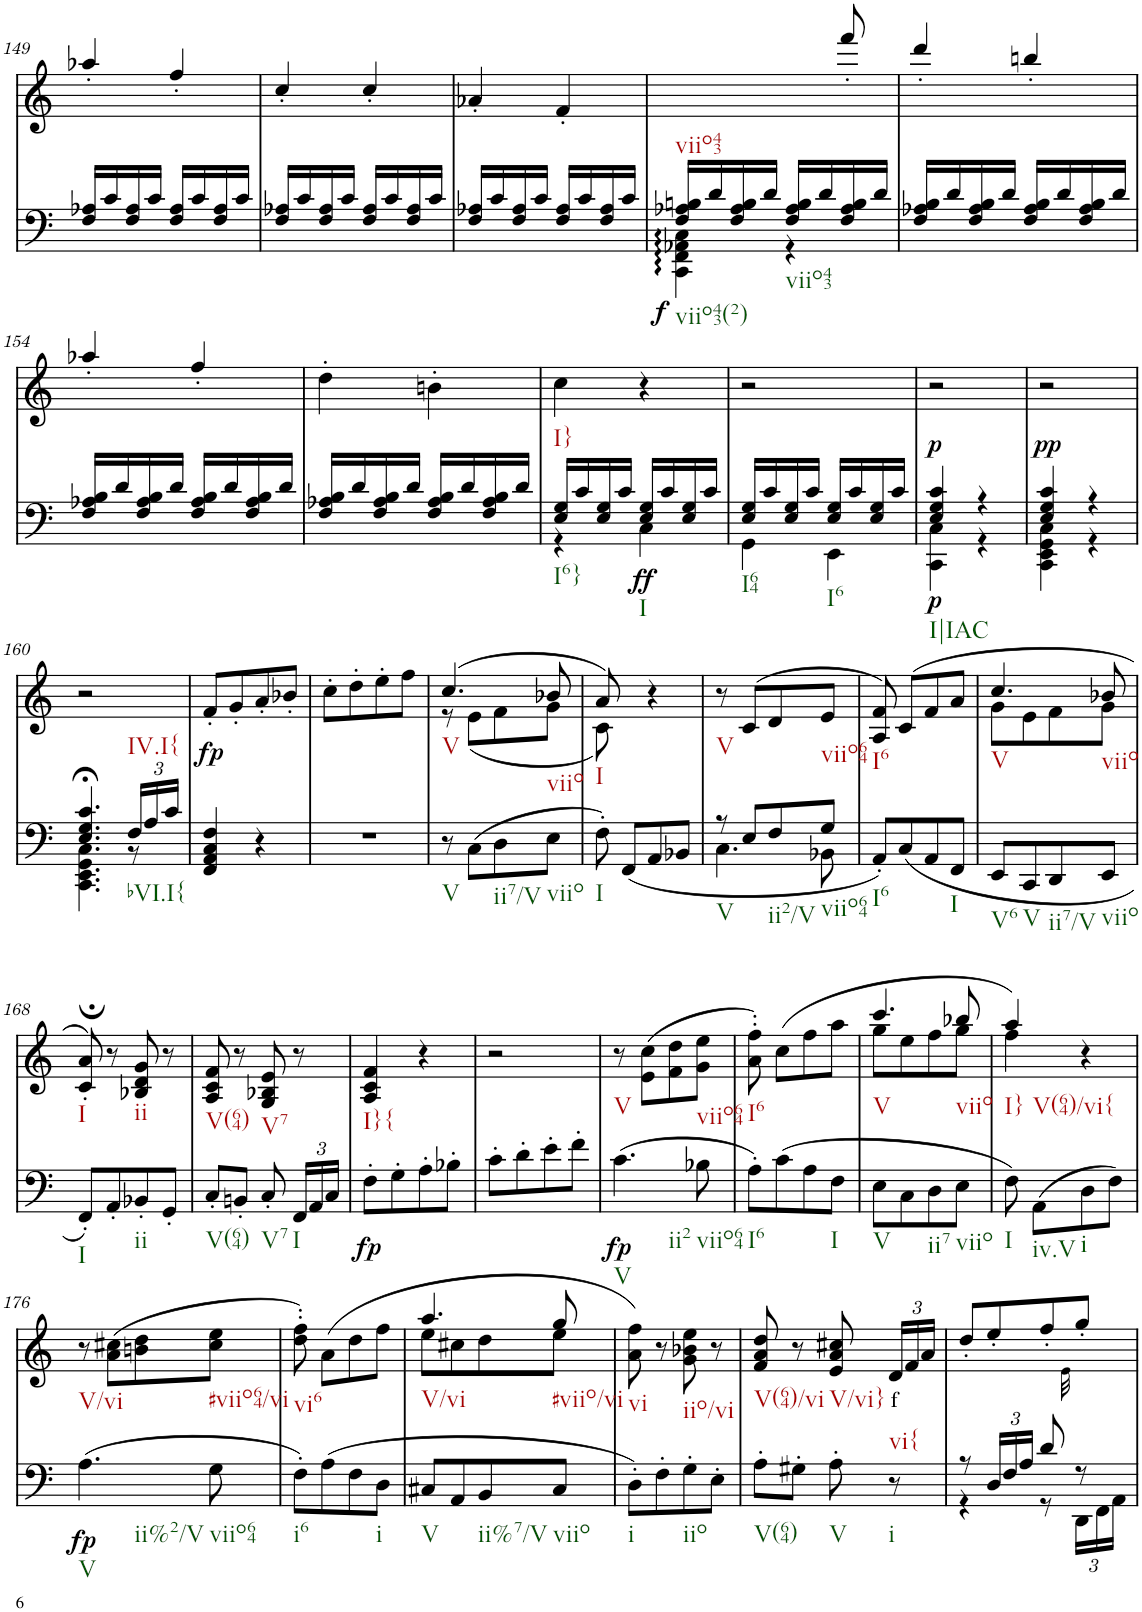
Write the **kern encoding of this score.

**kern	**dynam	**kern	**text	**dynam
*part2	*part2	*part1	*part1	*part1
*staff2	*staff2	*staff1	*staff1	*staff1
*I"piano	*	*I"piano	*	*
*I'Pno	*	*I'Pno	*	*
!!LO:PB:g=z
*clefF4	*	*clefG2	*	*
*k[]	*	*k[]	*	*
*M2/4	*	*M2/4	*	*
=149	=149	=149	=149	=149
16F/ 16A-X/LL	.	4aa-X'/	.	.
16c/	.	.	.	.
16F/ 16A-/	.	.	.	.
16c/JJ	.	.	.	.
16F/ 16A-/LL	.	4ff'/	.	.
16c/	.	.	.	.
16F/ 16A-/	.	.	.	.
16c/JJ	.	.	.	.
=150	=150	=150	=150	=150
16F/ 16A-X/LL	.	4cc'/	.	.
16c/	.	.	.	.
16F/ 16A-/	.	.	.	.
16c/JJ	.	.	.	.
16F/ 16A-/LL	.	4cc'/	.	.
16c/	.	.	.	.
16F/ 16A-/	.	.	.	.
16c/JJ	.	.	.	.
=151	=151	=151	=151	=151
16F/ 16A-X/LL	.	4a-X'/	.	.
16c/	.	.	.	.
16F/ 16A-/	.	.	.	.
16c/JJ	.	.	.	.
16F/ 16A-/LL	.	4f'/	.	.
16c/	.	.	.	.
16F/ 16A-/	.	.	.	.
16c/JJ	.	.	.	.
=152	=152	=152	=152	=152
*^	*	*	*	*
!	!	!LO:DY:b	!	!	!
16F/ 16A-X/ 16Bn/LL	4CC\ 4FF\ 4AA-X\ 4C\	f	4.ryy	.	.
16d/	.	.	.	.	.
16F/ 16A-/ 16B/	.	.	.	.	.
16d/JJ	.	.	.	.	.
16F/ 16A-/ 16B/LL	4r	.	.	.	.
16d/	.	.	.	.	.
16F/ 16A-/ 16B/	.	.	8fff'/	.	.
16d/JJ	.	.	.	.	.
*v	*v	*	*	*	*
=153	=153	=153	=153	=153
16F/ 16A-X/ 16B/LL	.	4ddd'/	.	.
16d/	.	.	.	.
16F/ 16A-/ 16B/	.	.	.	.
16d/JJ	.	.	.	.
16F/ 16A-/ 16B/LL	.	4bbn'/	.	.
16d/	.	.	.	.
16F/ 16A-/ 16B/	.	.	.	.
16d/JJ	.	.	.	.
!!LO:LB:g=z
=154	=154	=154	=154	=154
16F/ 16A-X/ 16B/LL	.	4aa-X'/	.	.
16d/	.	.	.	.
16F/ 16A-/ 16B/	.	.	.	.
16d/JJ	.	.	.	.
16F/ 16A-/ 16B/LL	.	4ff'/	.	.
16d/	.	.	.	.
16F/ 16A-/ 16B/	.	.	.	.
16d/JJ	.	.	.	.
=155	=155	=155	=155	=155
16F/ 16A-X/ 16B/LL	.	4dd'\	.	.
16d/	.	.	.	.
16F/ 16A-/ 16B/	.	.	.	.
16d/JJ	.	.	.	.
16F/ 16A-/ 16B/LL	.	4bn'\	.	.
16d/	.	.	.	.
16F/ 16A-/ 16B/	.	.	.	.
16d/JJ	.	.	.	.
=156	=156	=156	=156	=156
*^	*	*	*	*
16E/ 16G/LL	4r	.	4cc\	.	.
16c/	.	.	.	.	.
16E/ 16G/	.	.	.	.	.
16c/JJ	.	.	.	.	.
!	!	!LO:DY:b	!	!	!
16E/ 16G/LL	4C\	ff	4r	.	.
16c/	.	.	.	.	.
16E/ 16G/	.	.	.	.	.
16c/JJ	.	.	.	.	.
=157	=157	=157	=157	=157	=157
16E/ 16G/LL	4GG\	.	2r	.	.
16c/	.	.	.	.	.
16E/ 16G/	.	.	.	.	.
16c/JJ	.	.	.	.	.
16E/ 16G/LL	4EE\	.	.	.	.
16c/	.	.	.	.	.
16E/ 16G/	.	.	.	.	.
16c/JJ	.	.	.	.	.
=158	=158	=158	=158	=158	=158
!	!	!LO:DY:b	!	!	!LO:DY:b
4E/ 4G/ 4c/	4CC\ 4C\	p	2r	.	p
4r	4r	.	.	.	.
=159	=159	=159	=159	=159	=159
!	!	!	!	!	!LO:DY:b
4E/ 4G/ 4c/	4CC\ 4EE\ 4GG\ 4C\	.	2r	.	pp
4r	4r	.	.	.	.
!!LO:LB:g=z
=160	=160	=160	=160	=160	=160
4.E/;< 4.G/;< 4.c/;<	4.CC\; 4.EE\; 4.GG\; 4.C\;	.	2r	.	.
*Xbrackettup	*	*	*	*	*
24F/LL	8r	.	.	.	.
24A/	.	.	.	.	.
24c/JJ	.	.	.	.	.
*v	*v	*	*	*	*
=161	=161	=161	=161	=161
!	!	!	!	!LO:DY:b
4FF/ 4AA/ 4C/ 4F/	.	8f'/L	.	fp
.	.	8g'/	.	.
4r	.	8a'/	.	.
.	.	8b-X'/J	.	.
=162	=162	=162	=162	=162
2r	.	8cc'\L	.	.
.	.	8dd'\	.	.
.	.	8ee'\	.	.
.	.	8ff\J	.	.
=163	=163	=163	=163	=163
*	*	*^	*	*
8r	.	(4.cc/	8r	.	.
(8C\L	.	.	(8e\L	.	.
8D\	.	.	8f\	.	.
8E\J	.	8b-X/	8g\J	.	.
=164	=164	=164	=164	=164	=164
8F'\)	.	8a/)	8c\)	.	.
(<8FF/L	.	8ryy	4.ryy	.	.
8AA/	.	4r	.	.	.
8BB-X/J	.	.	.	.	.
*	*	*v	*v	*	*
=165	=165	=165	=165	=165
*^	*	*	*	*
8r	4.C\	.	8r	.	.
8E/L	.	.	(>8c/L	.	.
8F/	.	.	8d/	.	.
8G/J	8BB-X\	.	8e/J	.	.
*v	*v	*	*	*	*
=166	=166	=166	=166	=166
8AA'/L)	.	8A/ 8f/)	.	.
(<8C/	.	(8c/L	.	.
8AA/	.	8f/	.	.
8FF/J	.	8a/J	.	.
=167	=167	=167	=167	=167
*	*	*^	*	*
8EE/L	.	4.cc/	8g\L	.	.
8CC/	.	.	8e\	.	.
8DD/	.	.	8f\	.	.
8EE/J	.	8b-X/	8g\J	.	.
*	*	*v	*v	*	*
!!LO:LB:g=z
=168	=168	=168	=168	=168
8FF'/L)	.	8c/' 8a/')	.	.
8AA'/	.	8r	.	.
8BB-X'/	.	8B-X/ 8d/ 8g/	.	.
8GG'/J	.	8r	.	.
=169	=169	=169	=169	=169
8C'/L	.	8A/ 8c/ 8f/	.	.
8BBn'/J	.	8r	.	.
8C'/	.	8G/ 8B-X/ 8e/	.	.
24FF/LL	.	8r	.	.
24AA/	.	.	.	.
24C/JJ	.	.	.	.
=170	=170	=170	=170	=170
!	!LO:DY:b	!	!	!
8F'\L	fp	4A/ 4c/ 4f/	.	.
8G'\	.	.	.	.
8A'\	.	4r	.	.
8B-X'\J	.	.	.	.
=171	=171	=171	=171	=171
8c'\L	.	2r	.	.
8d'\	.	.	.	.
8e'\	.	.	.	.
8f'\J	.	.	.	.
=172	=172	=172	=172	=172
!	!LO:DY:b	!	!	!
(4.c\	fp	8r	.	.
.	.	(8e\ 8cc\L	.	.
.	.	8f\ 8dd\	.	.
8B-X\	.	8g\ 8ee\J	.	.
=173	=173	=173	=173	=173
8A'\L)	.	8a\' 8ff\')	.	.
(8c\	.	(8cc\L	.	.
8A\	.	8ff\	.	.
8F\J	.	8aa\J	.	.
=174	=174	=174	=174	=174
*	*	*^	*	*
8E\L	.	4.ccc/	8gg\L	.	.
8C\	.	.	8ee\	.	.
8D\	.	.	8ff\	.	.
8E\J	.	8bb-X/	8gg\J	.	.
=175	=175	=175	=175	=175	=175
8F\)	.	4aa/)	4ff\	.	.
(8AA\L	.	.	.	.	.
8D\	.	4r	4ryy	.	.
8F\J)	.	.	.	.	.
*	*	*v	*v	*	*
!!LO:LB:g=z
=176	=176	=176	=176	=176
!	!LO:DY:b	!	!	!
(4.A\	fp	8r	.	.
.	.	(8a\ 8cc#X\L	.	.
.	.	8bn\ 8dd\	.	.
8G\	.	8cc#\ 8ee\J	.	.
=177	=177	=177	=177	=177
8F'\L)	.	8dd\' 8ff\')	.	.
(8A\	.	(8a\L	.	.
8F\	.	8dd\	.	.
8D\J	.	8ff\J	.	.
=178	=178	=178	=178	=178
*	*	*^	*	*
8C#X/L	.	4.aa/	8ee\L	.	.
8AA/	.	.	8cc#X\	.	.
8BB/	.	.	8dd\	.	.
8C#/J	.	8gg/	8ee\J	.	.
*	*	*v	*v	*	*
=179	=179	=179	=179	=179
8D'\L)	.	8a\ 8ff\)	.	.
8F'\	.	8r	.	.
8G'\	.	8g\ 8b-X\ 8ee\	.	.
8E'\J	.	8r	.	.
=180	=180	=180	=180	=180
8A'\L	.	8f/ 8a/ 8dd/	.	.
8G#X'\J	.	8r	.	.
8A'\	.	8e/ 8a/ 8cc#X/	.	.
*	*	*Xbrackettup	*	*
!	!	!	!LO:LY:b	!
8r	.	24d/LL	f	.
.	.	24f/	.	.
.	.	24a/JJ	.	.
=181	=181	=181	=181	=181
*^	*	*	*	*
8r	4r	.	8dd'/L	.	.
24D/LL	.	.	8ee'/	.	.
24F/	.	.	.	.	.
24A/JJ	.	.	.	.	.
8d/	8r	.	8ff'/	.	.
.	.	.	32qe\	.	.
8r	24DD\LL	.	8gg'/J	.	.
.	24FF\	.	.	.	.
.	24AA\JJ	.	.	.	.
*v	*v	*	*	*	*
=	=	=	=	=
*-	*-	*-	*-	*-
